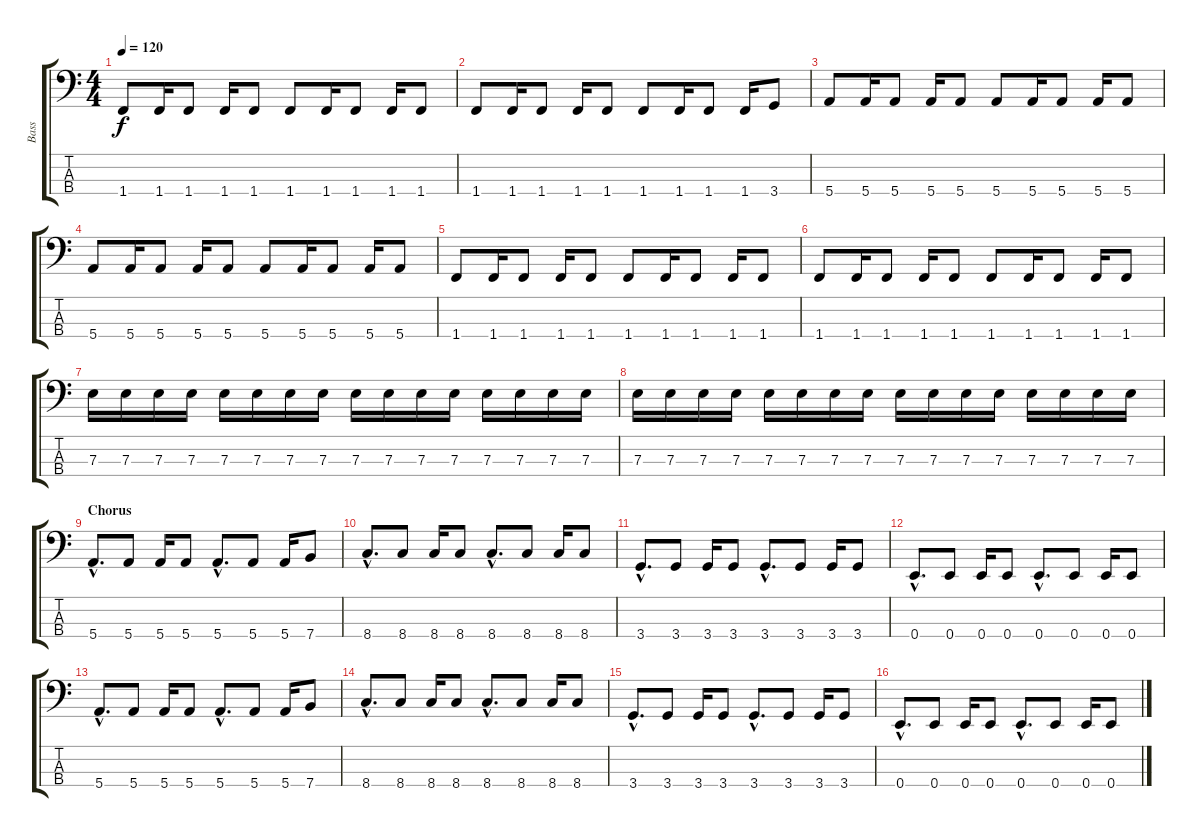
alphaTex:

\track ("Bass" "Bass") {instrument electricbassfinger}
\staff {score tabs}
\tuning (G2 D2 A1 E1) {hide}
\ts (4 4)
\tempo 120
\clef f4
\ks c
1.4.8{dy f} 1.4.16 1.4.8 1.4.16 1.4.8 1.4.8 1.4.16 1.4.8 1.4.16 1.4.8 |
1.4.8 1.4.16 1.4.8 1.4.16 1.4.8 1.4.8 1.4.16 1.4.8 1.4.16 3.4.8 |
5.4.8 5.4.16 5.4.8 5.4.16 5.4.8 5.4.8 5.4.16 5.4.8 5.4.16 5.4.8 |
5.4.8 5.4.16 5.4.8 5.4.16 5.4.8 5.4.8 5.4.16 5.4.8 5.4.16 5.4.8 |
1.4.8 1.4.16 1.4.8 1.4.16 1.4.8 1.4.8 1.4.16 1.4.8 1.4.16 1.4.8 |
1.4.8 1.4.16 1.4.8 1.4.16 1.4.8 1.4.8 1.4.16 1.4.8 1.4.16 1.4.8 |
7.3.16 7.3.16 7.3.16 7.3.16 7.3.16 7.3.16 7.3.16 7.3.16 7.3.16 7.3.16 7.3.16 7.3.16 7.3.16 7.3.16 7.3.16 7.3.16 |
7.3.16 7.3.16 7.3.16 7.3.16 7.3.16 7.3.16 7.3.16 7.3.16 7.3.16 7.3.16 7.3.16 7.3.16 7.3.16 7.3.16 7.3.16 7.3.16 |
\section ("" "Chorus")
5.4{hac}.8{d} 5.4.8 5.4.16 5.4.8 5.4{hac}.8{d} 5.4.8 5.4.16 7.4.8 |
8.4{hac}.8{d} 8.4.8 8.4.16 8.4.8 8.4{hac}.8{d} 8.4.8 8.4.16 8.4.8 |
3.4{hac}.8{d} 3.4.8 3.4.16 3.4.8 3.4{hac}.8{d} 3.4.8 3.4.16 3.4.8 |
0.4{hac}.8{d} 0.4.8 0.4.16 0.4.8 0.4{hac}.8{d} 0.4.8 0.4.16 0.4.8 |
5.4{hac}.8{d} 5.4.8 5.4.16 5.4.8 5.4{hac}.8{d} 5.4.8 5.4.16 7.4.8 |
8.4{hac}.8{d} 8.4.8 8.4.16 8.4.8 8.4{hac}.8{d} 8.4.8 8.4.16 8.4.8 |
3.4{hac}.8{d} 3.4.8 3.4.16 3.4.8 3.4{hac}.8{d} 3.4.8 3.4.16 3.4.8 |
0.4{hac}.8{d} 0.4.8 0.4.16 0.4.8 0.4{hac}.8{d} 0.4.8 0.4.16 0.4.8
